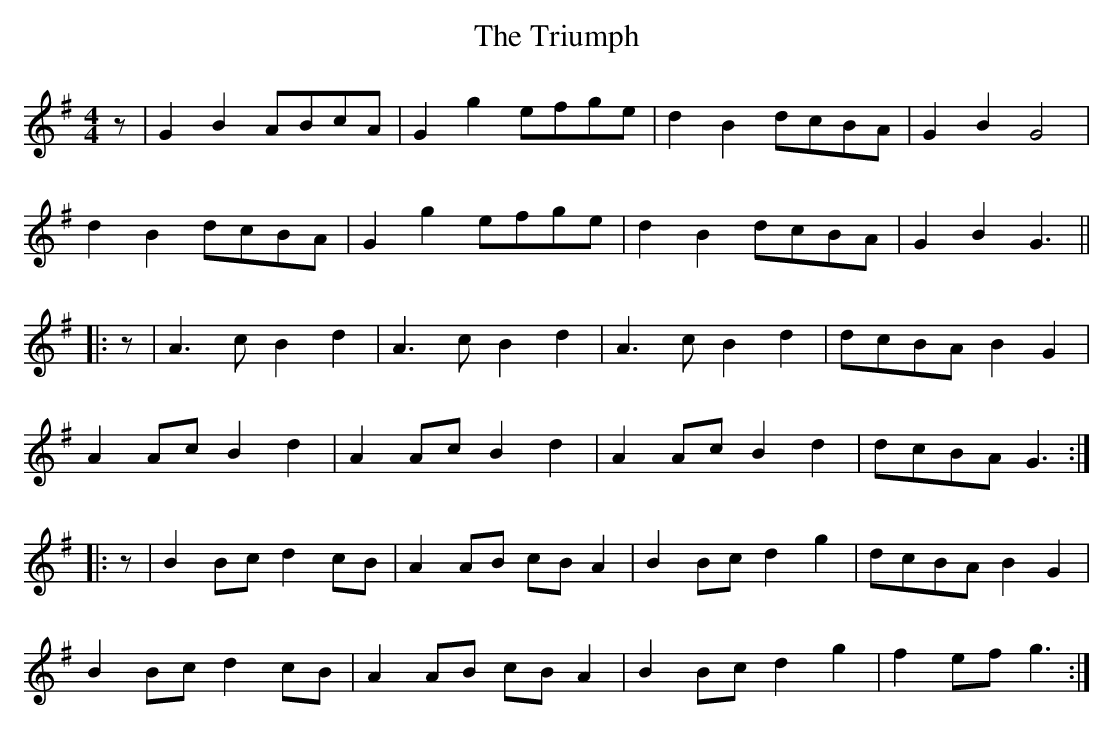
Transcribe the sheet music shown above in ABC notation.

X:1
T: The Triumph
M: 4/4
L: 1/8
K: Gmaj
z|G2 B2 ABcA|G2 g2 efge|d2 B2 dcBA|G2 B2 G4|
d2 B2 dcBA|G2 g2 efge|d2 B2 dcBA|G2 B2 G3||
|:z|A3 c B2 d2|A3 c B2 d2|A3 c B2 d2|dcBA B2 G2|
A2 Ac B2 d2|A2 Ac B2 d2|A2 Ac B2 d2|dcBA G3:|
|:z|B2 Bc d2 cB|A2 AB cB A2|B2 Bc d2 g2|dcBA B2 G2|
B2 Bc d2 cB|A2 AB cB A2|B2 Bc d2 g2|f2 ef g3:|
